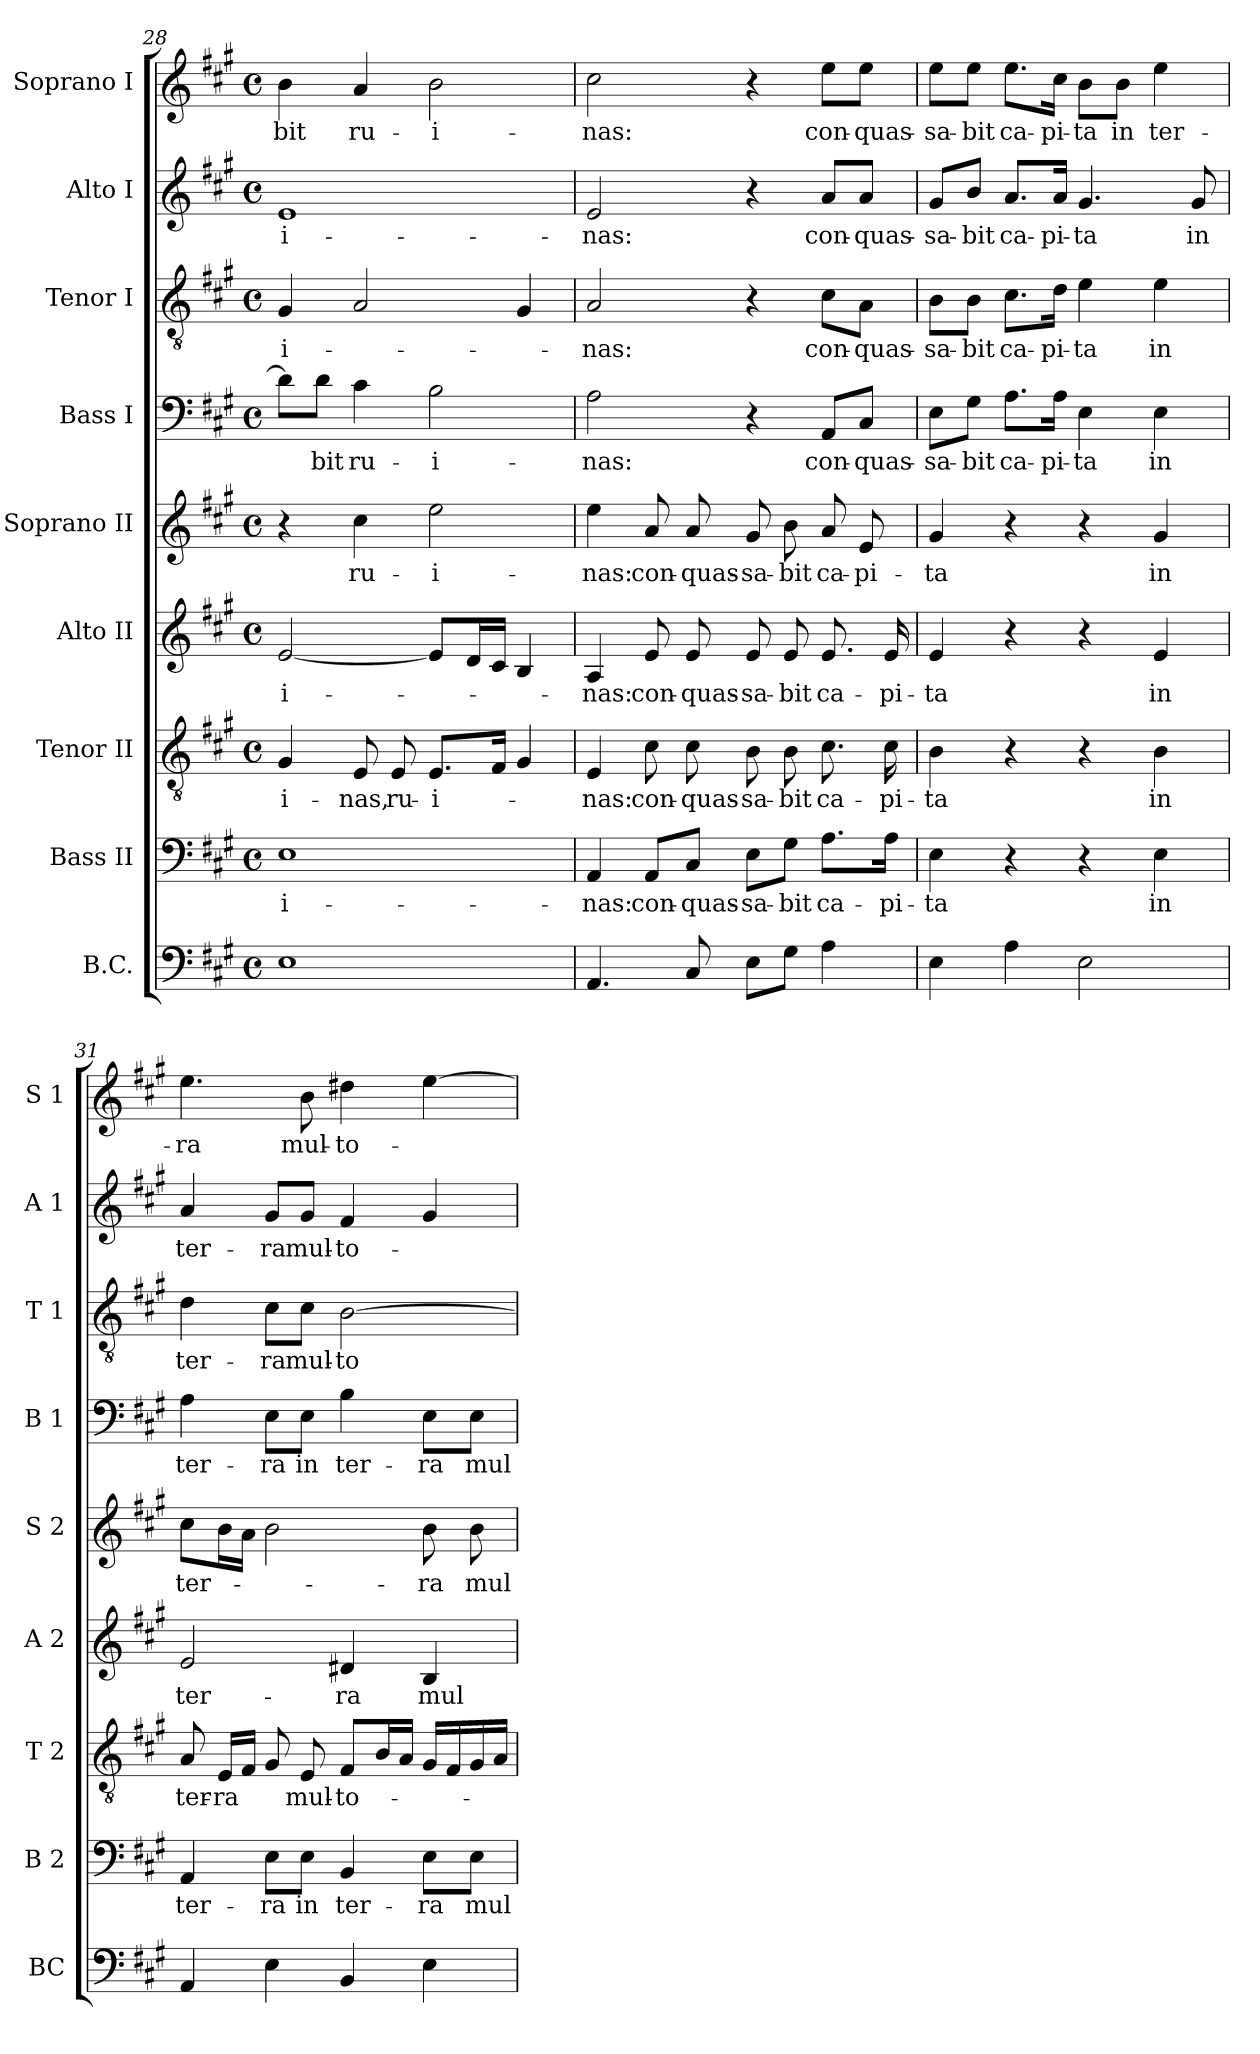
**kern	**kern	**text	**kern	**text	**kern	**text	**kern	**text	**kern	**text	**kern	**text	**kern	**text	**kern	**text
*part9	*part8	*part8	*part7	*part7	*part6	*part6	*part5	*part5	*part4	*part4	*part3	*part3	*part2	*part2	*part1	*part1
*staff9	*staff8	*staff8	*staff7	*staff7	*staff6	*staff6	*staff5	*staff5	*staff4	*staff4	*staff3	*staff3	*staff2	*staff2	*staff1	*staff1
*I"B.C.	*I"Bass II	*	*I"Tenor II	*	*I"Alto II	*	*I"Soprano II	*	*I"Bass I	*	*I"Tenor I	*	*I"Alto I	*	*I"Soprano I	*
*I'BC	*I'B 2	*	*I'T 2	*	*I'A 2	*	*I'S 2	*	*I'B 1	*	*I'T 1	*	*I'A 1	*	*I'S 1	*
*clefF4	*clefF4	*	*clefGv2	*	*clefG2	*	*clefG2	*	*clefF4	*	*clefGv2	*	*clefG2	*	*clefG2	*
*k[f#c#g#]	*k[f#c#g#]	*	*k[f#c#g#]	*	*k[f#c#g#]	*	*k[f#c#g#]	*	*k[f#c#g#]	*	*k[f#c#g#]	*	*k[f#c#g#]	*	*k[f#c#g#]	*
*A:	*A:	*	*A:	*	*A:	*	*A:	*	*A:	*	*A:	*	*A:	*	*A:	*
*M4/4	*M4/4	*	*M4/4	*	*M4/4	*	*M4/4	*	*M4/4	*	*M4/4	*	*M4/4	*	*M4/4	*
*met(c)	*met(c)	*	*met(c)	*	*met(c)	*	*met(c)	*	*met(c)	*	*met(c)	*	*met(c)	*	*met(c)	*
=28	=28	=28	=28	=28	=28	=28	=28	=28	=28	=28	=28	=28	=28	=28	=28	=28
*^	*	*	*	*	*	*	*	*	*	*	*	*	*	*	*	*
!	!	!	!LO:LY:b	!	!LO:LY:b	!	!LO:LY:b	!	!	!	!	!	!LO:LY:b	!	!LO:LY:b	!	!LO:LY:b
1E	4ryy	1E	-i-	4G#/	-i-	[2e/	-i-	4r	.	8d\L]	.	4G#/	-i-	1e	-i-	4b\	-bit
!	!	!	!	!	!	!	!	!	!	!	!LO:LY:b	!	!	!	!	!	!
.	.	.	.	.	.	.	.	.	.	8d\J	-bit	.	.	.	.	.	.
!	!	!	!	!	!LO:LY:b	!	!	!	!LO:LY:b	!	!LO:LY:b	!	!	!	!	!	!LO:LY:b
.	4ryy	.	.	8E/	-nas,	.	.	4cc#\	ru-	4c#\	ru-	2A/	.	.	.	4a/	ru-
!	!	!	!	!	!LO:LY:b	!	!	!	!	!	!	!	!	!	!	!	!
.	.	.	.	8E/	ru-	.	.	.	.	.	.	.	.	.	.	.	.
!	!	!	!	!	!LO:LY:b	!	!	!	!LO:LY:b	!	!LO:LY:b	!	!	!	!	!	!LO:LY:b
.	4ryy	.	.	8.E/L	-i-	8e/L]	.	2ee\	-i-	2B\	-i-	.	.	.	.	2b\	-i-
.	.	.	.	.	.	16d/L	.	.	.	.	.	.	.	.	.	.	.
.	.	.	.	16F#/Jk	.	16c#/JJ	.	.	.	.	.	.	.	.	.	.	.
.	4ryy	.	.	4G#/	.	4B/	.	.	.	.	.	4G#/	.	.	.	.	.
=29	=29	=29	=29	=29	=29	=29	=29	=29	=29	=29	=29	=29	=29	=29	=29	=29	=29
!	!	!	!LO:LY:b	!	!LO:LY:b	!	!LO:LY:b	!	!LO:LY:b	!	!LO:LY:b	!	!LO:LY:b	!	!LO:LY:b	!	!LO:LY:b
*v	*v	*	*	*	*	*	*	*	*	*	*	*	*	*	*	*	*
4.AA/	4AA/	-nas:	4E/	-nas:	4A/	-nas:	4ee\	-nas:	2A\	-nas:	2A/	-nas:	2e/	-nas:	2cc#\	-nas:
!	!	!LO:LY:b	!	!LO:LY:b	!	!LO:LY:b	!	!LO:LY:b	!	!	!	!	!	!	!	!
.	8AA/L	con-	8c#\	con-	8e/	con-	8a/	con-	.	.	.	.	.	.	.	.
!	!	!LO:LY:b	!	!LO:LY:b	!	!LO:LY:b	!	!LO:LY:b	!	!	!	!	!	!	!	!
8C#/	8C#/J	-quas-	8c#\	-quas-	8e/	-quas-	8a/	-quas-	.	.	.	.	.	.	.	.
!	!	!LO:LY:b	!	!LO:LY:b	!	!LO:LY:b	!	!LO:LY:b	!	!	!	!	!	!	!	!
8E\L	8E\L	-sa-	8B\	-sa-	8e/	-sa-	8g#/	-sa-	4r	.	4r	.	4r	.	4r	.
!	!	!LO:LY:b	!	!LO:LY:b	!	!LO:LY:b	!	!LO:LY:b	!	!	!	!	!	!	!	!
8G#\J	8G#\J	-bit	8B\	-bit	8e/	-bit	8b\	-bit	.	.	.	.	.	.	.	.
!	!	!LO:LY:b	!	!LO:LY:b	!	!LO:LY:b	!	!LO:LY:b	!	!LO:LY:b	!	!LO:LY:b	!	!LO:LY:b	!	!LO:LY:b
4A\	8.A\L	ca-	8.c#\	ca-	8.e/	ca-	8a/	ca-	8AA/L	con-	8c#\L	con-	8a/L	con-	8ee\L	con-
!	!	!	!	!	!	!	!	!LO:LY:b	!	!LO:LY:b	!	!LO:LY:b	!	!LO:LY:b	!	!LO:LY:b
.	.	.	.	.	.	.	8e/	-pi-	8C#/J	-quas-	8A\J	-quas-	8a/J	-quas-	8ee\J	-quas-
!	!	!LO:LY:b	!	!LO:LY:b	!	!LO:LY:b	!	!	!	!	!	!	!	!	!	!
.	16A\Jk	-pi-	16c#\	-pi-	16e/	-pi-	.	.	.	.	.	.	.	.	.	.
!!LO:PB:g=z
=30	=30	=30	=30	=30	=30	=30	=30	=30	=30	=30	=30	=30	=30	=30	=30	=30
!	!	!LO:LY:b	!	!LO:LY:b	!	!LO:LY:b	!	!LO:LY:b	!	!LO:LY:b	!	!LO:LY:b	!	!LO:LY:b	!	!LO:LY:b
4E\	4E\	-ta	4B\	-ta	4e/	-ta	4g#/	-ta	8E\L	-sa-	8B\L	-sa-	8g#/L	-sa-	8ee\L	-sa-
!	!	!	!	!	!	!	!	!	!	!LO:LY:b	!	!LO:LY:b	!	!LO:LY:b	!	!LO:LY:b
.	.	.	.	.	.	.	.	.	8G#\J	-bit	8B\J	-bit	8b/J	-bit	8ee\J	-bit
!	!	!	!	!	!	!	!	!	!	!LO:LY:b	!	!LO:LY:b	!	!LO:LY:b	!	!LO:LY:b
4A\	4r	.	4r	.	4r	.	4r	.	8.A\L	ca-	8.c#\L	ca-	8.a/L	ca-	8.ee\L	ca-
!	!	!	!	!	!	!	!	!	!	!LO:LY:b	!	!LO:LY:b	!	!LO:LY:b	!	!LO:LY:b
.	.	.	.	.	.	.	.	.	16A\Jk	-pi-	16d\Jk	-pi-	16a/Jk	-pi-	16cc#\Jk	-pi-
!	!	!	!	!	!	!	!	!	!	!LO:LY:b	!	!LO:LY:b	!	!LO:LY:b	!	!LO:LY:b
2E\	4r	.	4r	.	4r	.	4r	.	4E\	-ta	4e\	-ta	4.g#/	-ta	8b\L	-ta
!	!	!	!	!	!	!	!	!	!	!	!	!	!	!	!	!LO:LY:b
.	.	.	.	.	.	.	.	.	.	.	.	.	.	.	8b\J	in
!	!	!LO:LY:b	!	!LO:LY:b	!	!LO:LY:b	!	!LO:LY:b	!	!LO:LY:b	!	!LO:LY:b	!	!	!	!LO:LY:b
.	4E\	in	4B\	in	4e/	in	4g#/	in	4E\	in	4e\	in	.	.	4ee\	ter-
!	!	!	!	!	!	!	!	!	!	!	!	!	!	!LO:LY:b	!	!
.	.	.	.	.	.	.	.	.	.	.	.	.	8g#/	in	.	.
=31	=31	=31	=31	=31	=31	=31	=31	=31	=31	=31	=31	=31	=31	=31	=31	=31
!	!	!LO:LY:b	!	!LO:LY:b	!	!LO:LY:b	!	!LO:LY:b	!	!LO:LY:b	!	!LO:LY:b	!	!LO:LY:b	!	!LO:LY:b
4AA/	4AA/	ter-	8A/	ter-	2e/	ter-	8cc#\L	ter-	4A\	ter-	4d\	ter-	4a/	ter-	4.ee\	-ra
!	!	!	!	!LO:LY:b	!	!	!	!	!	!	!	!	!	!	!	!
.	.	.	16E/LL	-ra	.	.	16b\L	.	.	.	.	.	.	.	.	.
.	.	.	16F#/JJ	.	.	.	16a\JJ	.	.	.	.	.	.	.	.	.
!	!	!LO:LY:b	!	!	!	!	!	!	!	!LO:LY:b	!	!LO:LY:b	!	!LO:LY:b	!	!
4E\	8E\L	-ra	8G#/	.	.	.	2b\	.	8E\L	-ra	8c#\L	-ra	8g#/L	-ra	.	.
!	!	!LO:LY:b	!	!LO:LY:b	!	!	!	!	!	!LO:LY:b	!	!LO:LY:b	!	!LO:LY:b	!	!LO:LY:b
.	8E\J	in	8E/	mul-	.	.	.	.	8E\J	in	8c#\J	mul-	8g#/J	mul-	8b\	mul-
!	!	!LO:LY:b	!	!LO:LY:b	!	!LO:LY:b	!	!	!	!LO:LY:b	!	!LO:LY:b	!	!LO:LY:b	!	!LO:LY:b
4BB/	4BB/	ter-	8F#/L	-to-	4d#X/	-ra	.	.	4B\	ter-	[2B\	-to-	4f#/	-to-	4dd#X\	-to-
.	.	.	16B/L	.	.	.	.	.	.	.	.	.	.	.	.	.
.	.	.	16A/JJ	.	.	.	.	.	.	.	.	.	.	.	.	.
!	!	!LO:LY:b	!	!	!	!LO:LY:b	!	!LO:LY:b	!	!LO:LY:b	!	!	!	!	!	!
4E\	8E\L	-ra	16G#/LL	.	4B/	mul-	8b\	-ra	8E\L	-ra	.	.	4g#/	.	[4ee\	.
.	.	.	16F#/	.	.	.	.	.	.	.	.	.	.	.	.	.
!	!	!LO:LY:b	!	!	!	!	!	!LO:LY:b	!	!LO:LY:b	!	!	!	!	!	!
.	8E\J	mul-	16G#/	.	.	.	8b\	mul-	8E\J	mul-	.	.	.	.	.	.
.	.	.	16A/JJ	.	.	.	.	.	.	.	.	.	.	.	.	.
=	=	=	=	=	=	=	=	=	=	=	=	=	=	=	=	=
*-	*-	*-	*-	*-	*-	*-	*-	*-	*-	*-	*-	*-	*-	*-	*-	*-
